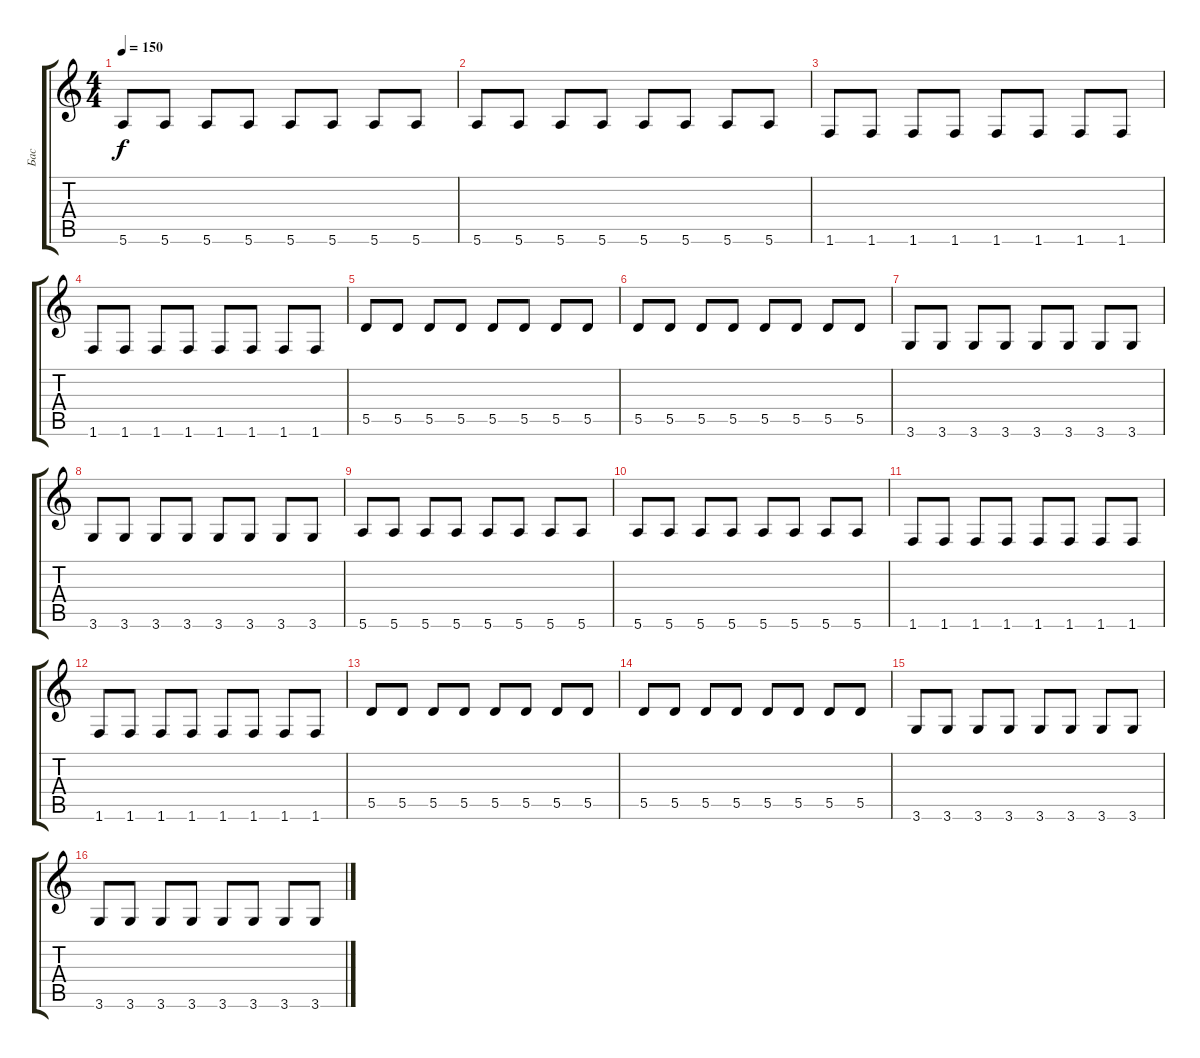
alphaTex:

\track ("Бас" "Бас") {instrument electricbassfinger}
\staff {score tabs}
\tuning (E4 B3 G3 D3 A2 E2) {hide}
\ts (4 4)
\tempo 150
\clef g2
\ks c
5.6.8{dy f} 5.6.8 5.6.8 5.6.8 5.6.8 5.6.8 5.6.8 5.6.8 |
5.6.8 5.6.8 5.6.8 5.6.8 5.6.8 5.6.8 5.6.8 5.6.8 |
1.6.8 1.6.8 1.6.8 1.6.8 1.6.8 1.6.8 1.6.8 1.6.8 |
1.6.8 1.6.8 1.6.8 1.6.8 1.6.8 1.6.8 1.6.8 1.6.8 |
5.5.8 5.5.8 5.5.8 5.5.8 5.5.8 5.5.8 5.5.8 5.5.8 |
5.5.8 5.5.8 5.5.8 5.5.8 5.5.8 5.5.8 5.5.8 5.5.8 |
3.6.8 3.6.8 3.6.8 3.6.8 3.6.8 3.6.8 3.6.8 3.6.8 |
3.6.8 3.6.8 3.6.8 3.6.8 3.6.8 3.6.8 3.6.8 3.6.8 |
5.6.8 5.6.8 5.6.8 5.6.8 5.6.8 5.6.8 5.6.8 5.6.8 |
5.6.8 5.6.8 5.6.8 5.6.8 5.6.8 5.6.8 5.6.8 5.6.8 |
1.6.8 1.6.8 1.6.8 1.6.8 1.6.8 1.6.8 1.6.8 1.6.8 |
1.6.8 1.6.8 1.6.8 1.6.8 1.6.8 1.6.8 1.6.8 1.6.8 |
5.5.8 5.5.8 5.5.8 5.5.8 5.5.8 5.5.8 5.5.8 5.5.8 |
5.5.8 5.5.8 5.5.8 5.5.8 5.5.8 5.5.8 5.5.8 5.5.8 |
3.6.8 3.6.8 3.6.8 3.6.8 3.6.8 3.6.8 3.6.8 3.6.8 |
3.6.8 3.6.8 3.6.8 3.6.8 3.6.8 3.6.8 3.6.8 3.6.8
